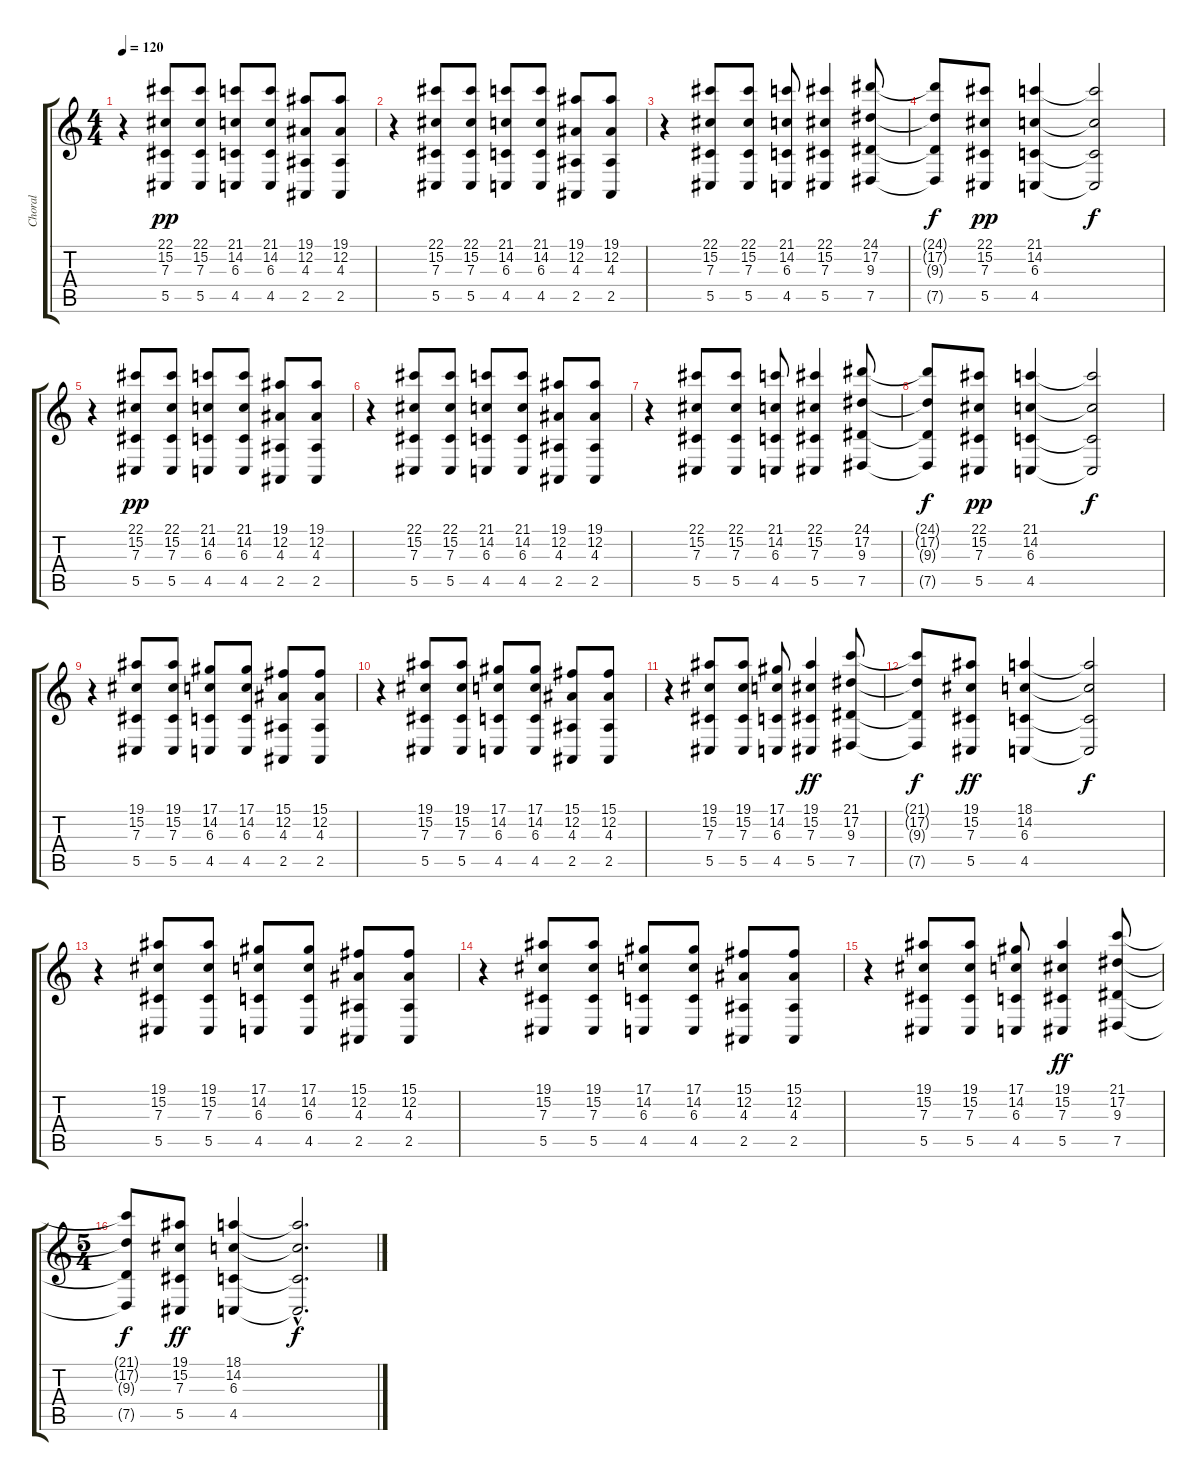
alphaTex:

\track ("Choral" "Choral") {instrument pad4choir}
\staff {score tabs}
\tuning (Eb4 Bb3 Gb3 Db3 Ab2 Eb2) {hide}
\ts (4 4)
\tempo 120
\tempo 118
\tempo 120
\clef g2
\ks c
r.4{dy pp instrument pad4choir} (22.1 15.2 7.3 5.5).8 (22.1 15.2 7.3 5.5).8 (21.1 14.2 6.3 4.5).8 (21.1 14.2 6.3 4.5).8 (19.1 12.2 4.3 2.5).8 (19.1 12.2 4.3 2.5).8 |
r.4 (22.1 15.2 7.3 5.5).8 (22.1 15.2 7.3 5.5).8 (21.1 14.2 6.3 4.5).8 (21.1 14.2 6.3 4.5).8 (19.1 12.2 4.3 2.5).8 (19.1 12.2 4.3 2.5).8 |
r.4 (22.1 15.2 7.3 5.5).8 (22.1 15.2 7.3 5.5).8 (21.1 14.2 6.3 4.5).8 (22.1 15.2 7.3 5.5).4 (24.1 17.2 9.3 7.5).8 |
(24.1{t} 17.2{t} 9.3{t} 7.5{t}).8{dy f} (22.1 15.2 7.3 5.5).8{dy pp} (21.1 14.2 6.3 4.5).4 (21.1{t} 14.2{t} 6.3{t} 4.5{t}).2{dy f} |
r.4 (22.1 15.2 7.3 5.5).8{dy pp} (22.1 15.2 7.3 5.5).8 (21.1 14.2 6.3 4.5).8 (21.1 14.2 6.3 4.5).8 (19.1 12.2 4.3 2.5).8 (19.1 12.2 4.3 2.5).8 |
r.4 (22.1 15.2 7.3 5.5).8 (22.1 15.2 7.3 5.5).8 (21.1 14.2 6.3 4.5).8 (21.1 14.2 6.3 4.5).8 (19.1 12.2 4.3 2.5).8 (19.1 12.2 4.3 2.5).8 |
r.4 (22.1 15.2 7.3 5.5).8 (22.1 15.2 7.3 5.5).8 (21.1 14.2 6.3 4.5).8 (22.1 15.2 7.3 5.5).4 (24.1 17.2 9.3 7.5).8 |
(24.1{t} 17.2{t} 9.3{t} 7.5{t}).8{dy f} (22.1 15.2 7.3 5.5).8{dy pp} (21.1 14.2 6.3 4.5).4 (21.1{t} 14.2{t} 6.3{t} 4.5{t}).2{dy f} |
r.4 (19.1 15.2 7.3 5.5).8 (19.1 15.2 7.3 5.5).8 (17.1 14.2 6.3 4.5).8 (17.1 14.2 6.3 4.5).8 (15.1 12.2 4.3 2.5).8 (15.1 12.2 4.3 2.5).8 |
r.4 (19.1 15.2 7.3 5.5).8 (19.1 15.2 7.3 5.5).8 (17.1 14.2 6.3 4.5).8 (17.1 14.2 6.3 4.5).8 (15.1 12.2 4.3 2.5).8 (15.1 12.2 4.3 2.5).8 |
r.4 (19.1 15.2 7.3 5.5).8 (19.1 15.2 7.3 5.5).8 (17.1 14.2 6.3 4.5).8 (19.1 15.2 7.3 5.5).4{dy ff} (21.1 17.2 9.3 7.5).8 |
(21.1{t} 17.2{t} 9.3{t} 7.5{t}).8{dy f} (19.1 15.2 7.3 5.5).8{dy ff} (18.1 14.2 6.3 4.5).4 (18.1{t} 14.2{t} 6.3{t} 4.5{t}).2{dy f} |
r.4 (19.1 15.2 7.3 5.5).8 (19.1 15.2 7.3 5.5).8 (17.1 14.2 6.3 4.5).8 (17.1 14.2 6.3 4.5).8 (15.1 12.2 4.3 2.5).8 (15.1 12.2 4.3 2.5).8 |
r.4 (19.1 15.2 7.3 5.5).8 (19.1 15.2 7.3 5.5).8 (17.1 14.2 6.3 4.5).8 (17.1 14.2 6.3 4.5).8 (15.1 12.2 4.3 2.5).8 (15.1 12.2 4.3 2.5).8 |
r.4 (19.1 15.2 7.3 5.5).8 (19.1 15.2 7.3 5.5).8 (17.1 14.2 6.3 4.5).8 (19.1 15.2 7.3 5.5).4{dy ff} (21.1 17.2 9.3 7.5).8 |
\ts (5 4)
(21.1{t} 17.2{t} 9.3{t} 7.5{t}).8{dy f} (19.1 15.2 7.3 5.5).8{dy ff} (18.1 14.2 6.3 4.5).4 (18.1{hac t} 14.2{hac t} 6.3{hac t} 4.5{hac t}).2{d dy f}
